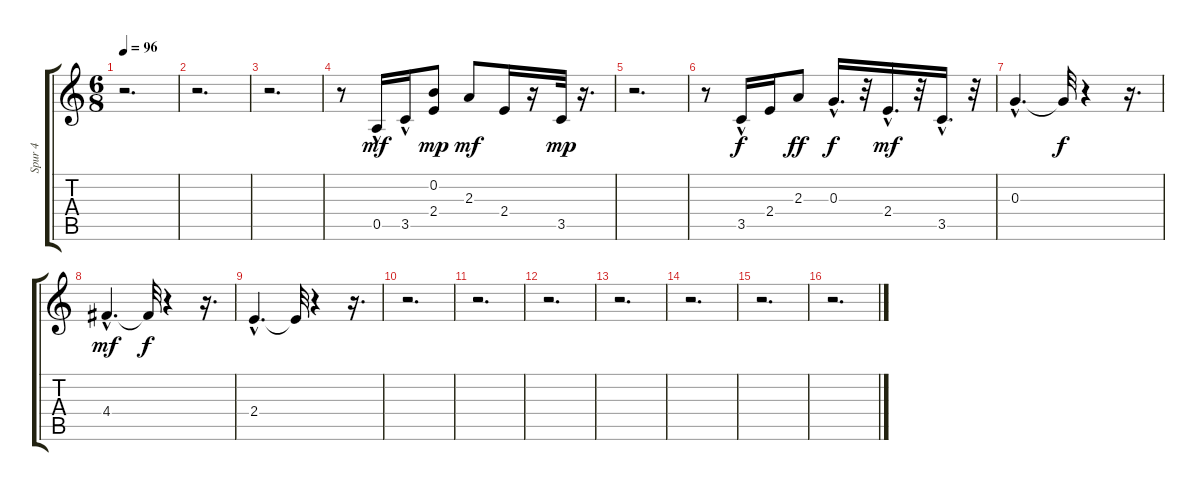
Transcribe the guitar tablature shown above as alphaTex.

\track ("Spur 4" "Spur 4") {instrument electricguitarclean}
\staff {score tabs}
\tuning (E4 B3 G3 D3 A2 E2) {hide}
\ts (6 8)
\tempo 96
\clef g2
\ks c
r.2{d dy mf} |
r.2{d} |
r.2{d} |
r.8 0.5{hac}.16 3.5{hac}.16 (0.2 2.4).8{dy mp} 2.3.8{dy mf} 2.4.16 r.16 3.5.32{dy mp} r.16{d} |
r.2{d} |
r.8 3.5{hac}.16{dy f} 2.4.16 2.3.8{dy ff} 0.3{hac}.16{d dy f} r.32 2.4{hac}.16{d dy mf} r.32 3.5{hac}.16{d} r.32 |
0.3{hac}.4{d} 0.3{t}.32{dy f} r.4 r.16{d} |
4.4{hac}.4{d dy mf} 4.4{t}.32{dy f} r.4 r.16{d} |
2.4{hac}.4{d} 2.4{t}.32 r.4 r.16{d} |
r.2{d} |
r.2{d} |
r.2{d} |
r.2{d} |
r.2{d} |
r.2{d} |
r.2{d}
